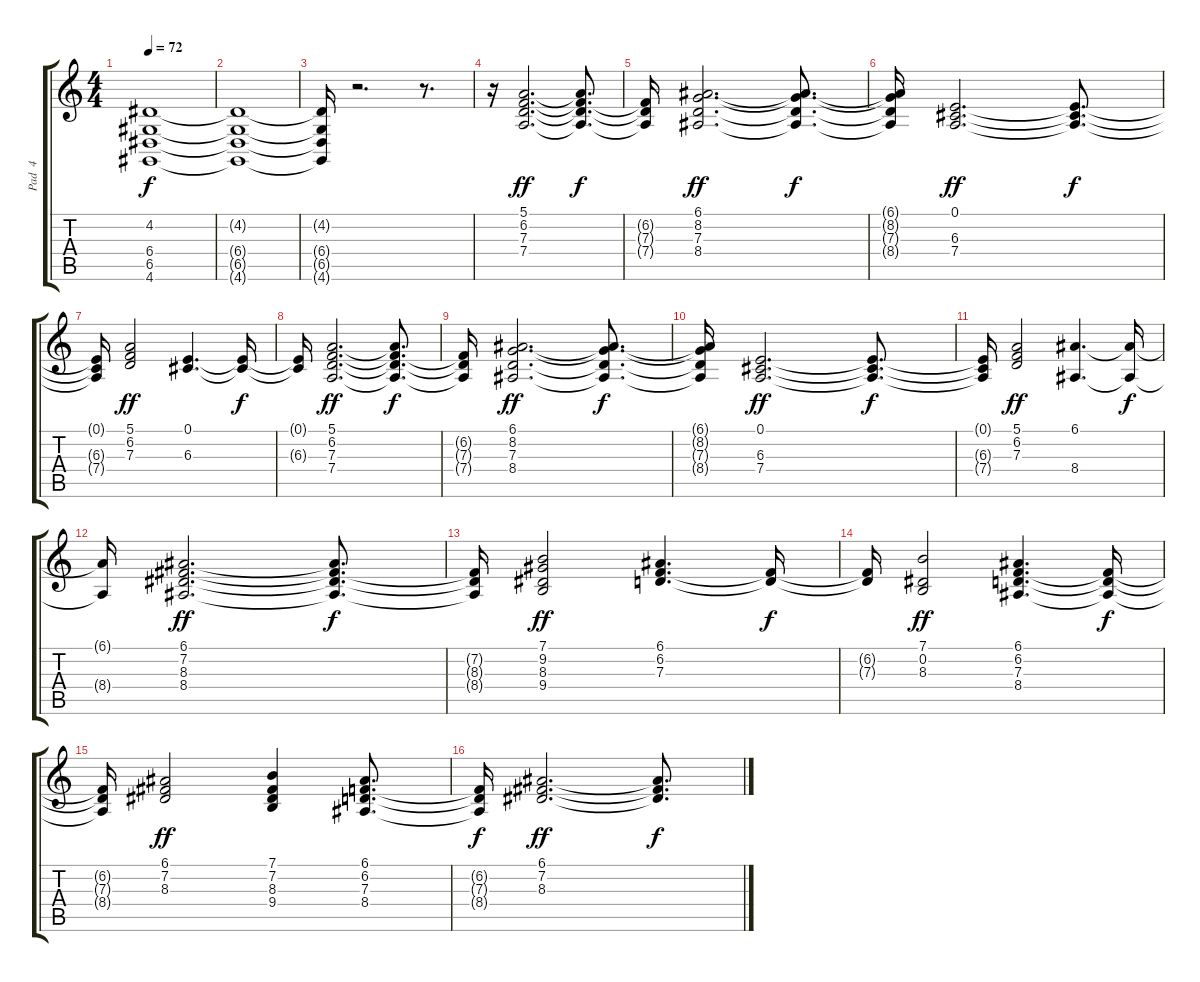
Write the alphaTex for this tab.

\track ("Pad  4" "Pad  4") {instrument stringensemble1}
\staff {score tabs}
\tuning (E4 B3 G3 D3 A2 E2) {hide}
\ts (4 4)
\tempo 72
\clef g2
\ks c
(4.2{t} 6.4{t} 6.5{t} 4.6{t}).1{dy f} |
(4.2{t} 6.4{t} 6.5{t} 4.6{t}).1 |
(4.2{t} 6.4{t} 6.5{t} 4.6{t}).16 r.2{d} r.8{d} |
r.16 (5.1 6.2 7.3 7.4).2{d dy ff} (5.1{t} 6.2{t} 7.3{t} 7.4{t}).8{d dy f} |
(6.2{t} 7.3{t} 7.4{t}).16 (6.1 8.2 7.3 8.4).2{d dy ff} (6.1{t} 8.2{t} 7.3{t} 8.4{t}).8{d dy f} |
(6.1{t} 8.2{t} 7.3{t} 8.4{t}).16 (0.1 6.3 7.4).2{d dy ff} (0.1{t} 6.3{t} 7.4{t}).8{d dy f} |
(0.1{t} 6.3{t} 7.4{t}).16 (5.1 6.2 7.3).2{dy ff} (0.1 6.3).4{d} (0.1{t} 6.3{t}).16{dy f} |
(0.1{t} 6.3{t}).16 (5.1 6.2 7.3 7.4).2{d dy ff} (5.1{t} 6.2{t} 7.3{t} 7.4{t}).8{d dy f} |
(6.2{t} 7.3{t} 7.4{t}).16 (6.1 8.2 7.3 8.4).2{d dy ff} (6.1{t} 8.2{t} 7.3{t} 8.4{t}).8{d dy f} |
(6.1{t} 8.2{t} 7.3{t} 8.4{t}).16 (0.1 6.3 7.4).2{d dy ff} (0.1{t} 6.3{t} 7.4{t}).8{d dy f} |
(0.1{t} 6.3{t} 7.4{t}).16 (5.1 6.2 7.3).2{dy ff} (6.1 8.4).4{d} (6.1{t} 8.4{t}).16{dy f} |
(6.1{t} 8.4{t}).16 (6.1 7.2 8.3 8.4).2{d dy ff} (6.1{t} 7.2{t} 8.3{t} 8.4{t}).8{d dy f} |
(7.2{t} 8.3{t} 8.4{t}).16 (7.1 9.2 8.3 9.4).2{dy ff} (6.1 6.2 7.3).4{d} (6.2{t} 7.3{t}).16{dy f} |
(6.2{t} 7.3{t}).16 (7.1 0.2 8.3).2{dy ff} (6.1 6.2 7.3 8.4).4{d} (6.2{t} 7.3{t} 8.4{t}).16{dy f} |
(6.2{t} 7.3{t} 8.4{t}).16 (6.1 7.2 8.3).2{dy ff} (7.1 7.2 8.3 9.4).4 (6.1 6.2 7.3 8.4).8{d} |
(6.2{t} 7.3{t} 8.4{t}).16{dy f} (6.1 7.2 8.3).2{d dy ff} (6.1{t} 7.2{t} 8.3{t}).8{d dy f}
